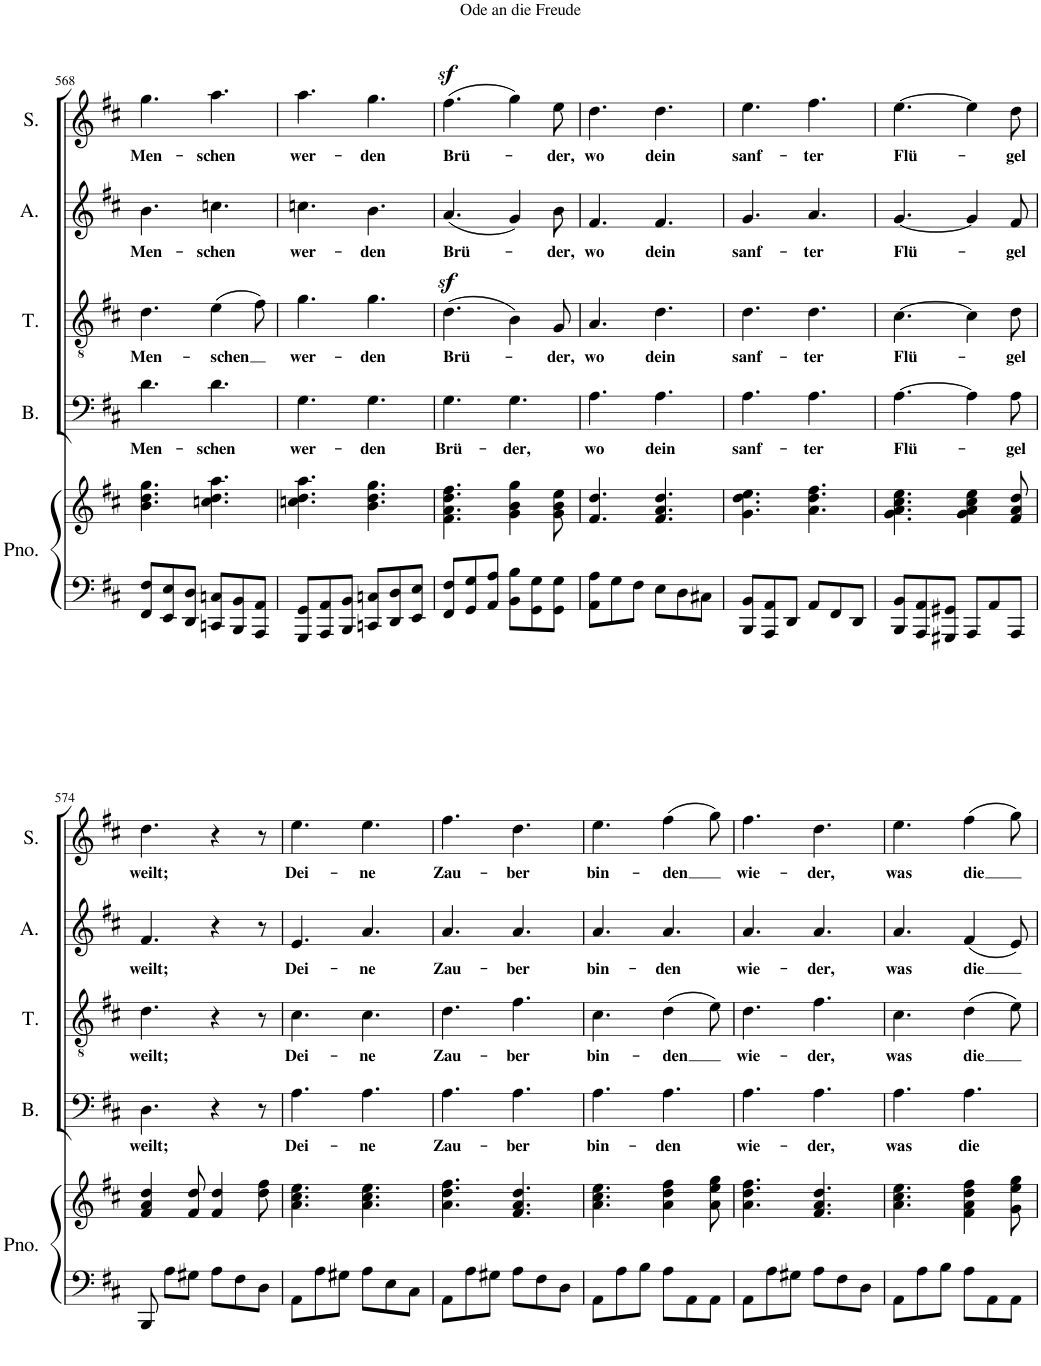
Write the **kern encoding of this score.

**kern	**kern	**kern	**text	**kern	**text	**kern	**text	**kern	**text
*part5	*part5	*part4	*part4	*part3	*part3	*part2	*part2	*part1	*part1
*staff6	*staff5	*staff4	*staff4	*staff3	*staff3	*staff2	*staff2	*staff1	*staff1
*I"Piano	*	*I"Bass	*	*I"Tenor	*	*I"Alto	*	*I"Soprano	*
*I'Pno.	*	*I'B.	*	*I'T.	*	*I'A.	*	*I'S.	*
!!LO:PB:g=z
*clefF4	*clefG2	*clefF4	*	*clefGv2	*	*clefG2	*	*clefG2	*
*k[f#c#]	*k[f#c#]	*k[f#c#]	*	*k[f#c#]	*	*k[f#c#]	*	*k[f#c#]	*
*M6/8	*M6/8	*M6/8	*	*M6/8	*	*M6/8	*	*M6/8	*
=568	=568	=568	=568	=568	=568	=568	=568	=568	=568
!	!	!	!LO:LY:b	!	!LO:LY:b	!	!LO:LY:b	!	!LO:LY:b
8FF#/ 8F#/L	4.b\ 4.dd\ 4.gg\	4.d\	Men-	4.d\	Men-	4.b\	Men-	4.gg\	Men-
8EE/ 8E/	.	.	.	.	.	.	.	.	.
8DD/ 8D/J	.	.	.	.	.	.	.	.	.
!	!	!	!LO:LY:b	!	!LO:LY:b	!	!LO:LY:b	!	!LO:LY:b
8CCn/ 8Cn/L	4.ccn\ 4.dd\ 4.aa\	4.d\	-schen	(4e\	-schen	4.ccn\	-schen	4.aa\	-schen
8BBB/ 8BB/	.	.	.	.	.	.	.	.	.
8AAA/ 8AA/J	.	.	.	8f#\)	.	.	.	.	.
=569	=569	=569	=569	=569	=569	=569	=569	=569	=569
!	!	!	!LO:LY:b	!	!LO:LY:b	!	!LO:LY:b	!	!LO:LY:b
8GGG/ 8GG/L	4.ccn\ 4.dd\ 4.aa\	4.G\	wer-	4.g\	wer-	4.ccn\	wer-	4.aa\	wer-
8AAA/ 8AA/	.	.	.	.	.	.	.	.	.
8BBB/ 8BB/J	.	.	.	.	.	.	.	.	.
!	!	!	!LO:LY:b	!	!LO:LY:b	!	!LO:LY:b	!	!LO:LY:b
8CCn/ 8Cn/L	4.b\ 4.dd\ 4.gg\	4.G\	-den	4.g\	-den	4.b\	-den	4.gg\	-den
8DD/ 8D/	.	.	.	.	.	.	.	.	.
8EE/ 8E/J	.	.	.	.	.	.	.	.	.
=570	=570	=570	=570	=570	=570	=570	=570	=570	=570
!	!	!	!LO:LY:b	!	!LO:LY:b	!	!LO:LY:b	!	!LO:LY:b
8FF#/ 8F#/L	4.f#\ 4.a\ 4.dd\ 4.ff#\	4.G\	Brü-	(4.dz>\	Brü-	(4.a/	Brü-	(4.ff#z>\	Brü-
8GG/ 8G/	.	.	.	.	.	.	.	.	.
8AA/ 8A/J	.	.	.	.	.	.	.	.	.
!	!	!	!LO:LY:b	!	!	!	!	!	!
8BB\ 8B\L	4g\ 4b\ 4gg\	4.G\	-der,	4B\)	.	4g/)	.	4gg\)	.
8GG\ 8G\	.	.	.	.	.	.	.	.	.
!	!	!	!	!	!LO:LY:b	!	!LO:LY:b	!	!LO:LY:b
8GG\ 8G\J	8g\ 8b\ 8ee\	.	.	8G/	-der,	8b\	-der,	8ee\	-der,
=571	=571	=571	=571	=571	=571	=571	=571	=571	=571
!	!	!	!LO:LY:b	!	!LO:LY:b	!	!LO:LY:b	!	!LO:LY:b
8AA\ 8A\L	4.f#/ 4.dd/	4.A\	wo	4.A/	wo	4.f#/	wo	4.dd\	wo
8G\	.	.	.	.	.	.	.	.	.
8F#\J	.	.	.	.	.	.	.	.	.
!	!	!	!LO:LY:b	!	!LO:LY:b	!	!LO:LY:b	!	!LO:LY:b
8E\L	4.f#/ 4.a/ 4.dd/	4.A\	dein	4.d\	dein	4.f#/	dein	4.dd\	dein
8D\	.	.	.	.	.	.	.	.	.
8C#X\J	.	.	.	.	.	.	.	.	.
=572	=572	=572	=572	=572	=572	=572	=572	=572	=572
!	!	!	!LO:LY:b	!	!LO:LY:b	!	!LO:LY:b	!	!LO:LY:b
8BBB/ 8BB/L	4.g\ 4.dd\ 4.ee\	4.A\	sanf-	4.d\	sanf-	4.g/	sanf-	4.ee\	sanf-
8AAA/ 8AA/	.	.	.	.	.	.	.	.	.
8DD/J	.	.	.	.	.	.	.	.	.
!	!	!	!LO:LY:b	!	!LO:LY:b	!	!LO:LY:b	!	!LO:LY:b
8AA/L	4.a\ 4.dd\ 4.ff#\	4.A\	-ter	4.d\	-ter	4.a/	-ter	4.ff#\	-ter
8FF#/	.	.	.	.	.	.	.	.	.
8DD/J	.	.	.	.	.	.	.	.	.
=573	=573	=573	=573	=573	=573	=573	=573	=573	=573
!	!	!	!LO:LY:b	!	!LO:LY:b	!	!LO:LY:b	!	!LO:LY:b
8BBB/ 8BB/L	4.g\ 4.a\ 4.cc#\ 4.ee\	[4.A\	Flü-	[4.c#\	Flü-	[4.g/	Flü-	[4.ee\	Flü-
8AAA/ 8AA/	.	.	.	.	.	.	.	.	.
8GGG#X/ 8GG#X/J	.	.	.	.	.	.	.	.	.
8AAA/L	4g\ 4a\ 4cc#\ 4ee\	4A\]	.	4c#\]	.	4g/]	.	4ee\]	.
8AA/	.	.	.	.	.	.	.	.	.
!	!	!	!LO:LY:b	!	!LO:LY:b	!	!LO:LY:b	!	!LO:LY:b
8AAA/J	8f#/ 8a/ 8dd/	8A\	-gel	8d\	-gel	8f#/	-gel	8dd\	-gel
!!LO:LB:g=z
=574	=574	=574	=574	=574	=574	=574	=574	=574	=574
!	!	!	!LO:LY:b	!	!LO:LY:b	!	!LO:LY:b	!	!LO:LY:b
8BBB/	4f#/ 4a/ 4dd/	4.D\	weilt;	4.d\	weilt;	4.f#/	weilt;	4.dd\	weilt;
8A\L	.	.	.	.	.	.	.	.	.
8G#X\J	8f#/ 8dd/	.	.	.	.	.	.	.	.
8A\L	4f#/ 4dd/	4r	.	4r	.	4r	.	4r	.
8F#\	.	.	.	.	.	.	.	.	.
8D\J	8dd\ 8ff#\	8r	.	8r	.	8r	.	8r	.
=575	=575	=575	=575	=575	=575	=575	=575	=575	=575
!	!	!	!LO:LY:b	!	!LO:LY:b	!	!LO:LY:b	!	!LO:LY:b
8AA\L	4.a\ 4.cc#\ 4.ee\	4.A\	Dei-	4.c#\	Dei-	4.e/	Dei-	4.ee\	Dei-
8A\	.	.	.	.	.	.	.	.	.
8G#X\J	.	.	.	.	.	.	.	.	.
!	!	!	!LO:LY:b	!	!LO:LY:b	!	!LO:LY:b	!	!LO:LY:b
8A\L	4.a\ 4.cc#\ 4.ee\	4.A\	-ne	4.c#\	-ne	4.a/	-ne	4.ee\	-ne
8E\	.	.	.	.	.	.	.	.	.
8C#\J	.	.	.	.	.	.	.	.	.
=576	=576	=576	=576	=576	=576	=576	=576	=576	=576
!	!	!	!LO:LY:b	!	!LO:LY:b	!	!LO:LY:b	!	!LO:LY:b
8AA\L	4.a\ 4.dd\ 4.ff#\	4.A\	Zau-	4.d\	Zau-	4.a/	Zau-	4.ff#\	Zau-
8A\	.	.	.	.	.	.	.	.	.
8G#X\J	.	.	.	.	.	.	.	.	.
!	!	!	!LO:LY:b	!	!LO:LY:b	!	!LO:LY:b	!	!LO:LY:b
8A\L	4.f#/ 4.a/ 4.dd/	4.A\	-ber	4.f#\	-ber	4.a/	-ber	4.dd\	-ber
8F#\	.	.	.	.	.	.	.	.	.
8D\J	.	.	.	.	.	.	.	.	.
=577	=577	=577	=577	=577	=577	=577	=577	=577	=577
!	!	!	!LO:LY:b	!	!LO:LY:b	!	!LO:LY:b	!	!LO:LY:b
8AA\L	4.a\ 4.cc#\ 4.ee\	4.A\	bin-	4.c#\	bin-	4.a/	bin-	4.ee\	bin-
8A\	.	.	.	.	.	.	.	.	.
8B\J	.	.	.	.	.	.	.	.	.
!	!	!	!LO:LY:b	!	!LO:LY:b	!	!LO:LY:b	!	!LO:LY:b
8A\L	4a\ 4dd\ 4ff#\	4.A\	-den	(4d\	-den	4.a/	-den	(4ff#\	-den
8AA\	.	.	.	.	.	.	.	.	.
8AA\J	8a\ 8ee\ 8gg\	.	.	8e\)	.	.	.	8gg\)	.
=578	=578	=578	=578	=578	=578	=578	=578	=578	=578
!	!	!	!LO:LY:b	!	!LO:LY:b	!	!LO:LY:b	!	!LO:LY:b
8AA\L	4.a\ 4.dd\ 4.ff#\	4.A\	wie-	4.d\	wie-	4.a/	wie-	4.ff#\	wie-
8A\	.	.	.	.	.	.	.	.	.
8G#X\J	.	.	.	.	.	.	.	.	.
!	!	!	!LO:LY:b	!	!LO:LY:b	!	!LO:LY:b	!	!LO:LY:b
8A\L	4.f#/ 4.a/ 4.dd/	4.A\	-der,	4.f#\	-der,	4.a/	-der,	4.dd\	-der,
8F#\	.	.	.	.	.	.	.	.	.
8D\J	.	.	.	.	.	.	.	.	.
=579	=579	=579	=579	=579	=579	=579	=579	=579	=579
!	!	!	!LO:LY:b	!	!LO:LY:b	!	!LO:LY:b	!	!LO:LY:b
8AA\L	4.a\ 4.cc#\ 4.ee\	4.A\	was	4.c#\	was	4.a/	was	4.ee\	was
8A\	.	.	.	.	.	.	.	.	.
8B\J	.	.	.	.	.	.	.	.	.
!	!	!	!LO:LY:b	!	!LO:LY:b	!	!LO:LY:b	!	!LO:LY:b
8A\L	4f#\ 4a\ 4dd\ 4ff#\	4.A\	die	(4d\	die	(4f#/	die	(4ff#\	die
8AA\	.	.	.	.	.	.	.	.	.
8AA\J	8g\ 8ee\ 8gg\	.	.	8e\)	.	8e/)	.	8gg\)	.
=	=	=	=	=	=	=	=	=	=
*-	*-	*-	*-	*-	*-	*-	*-	*-	*-
